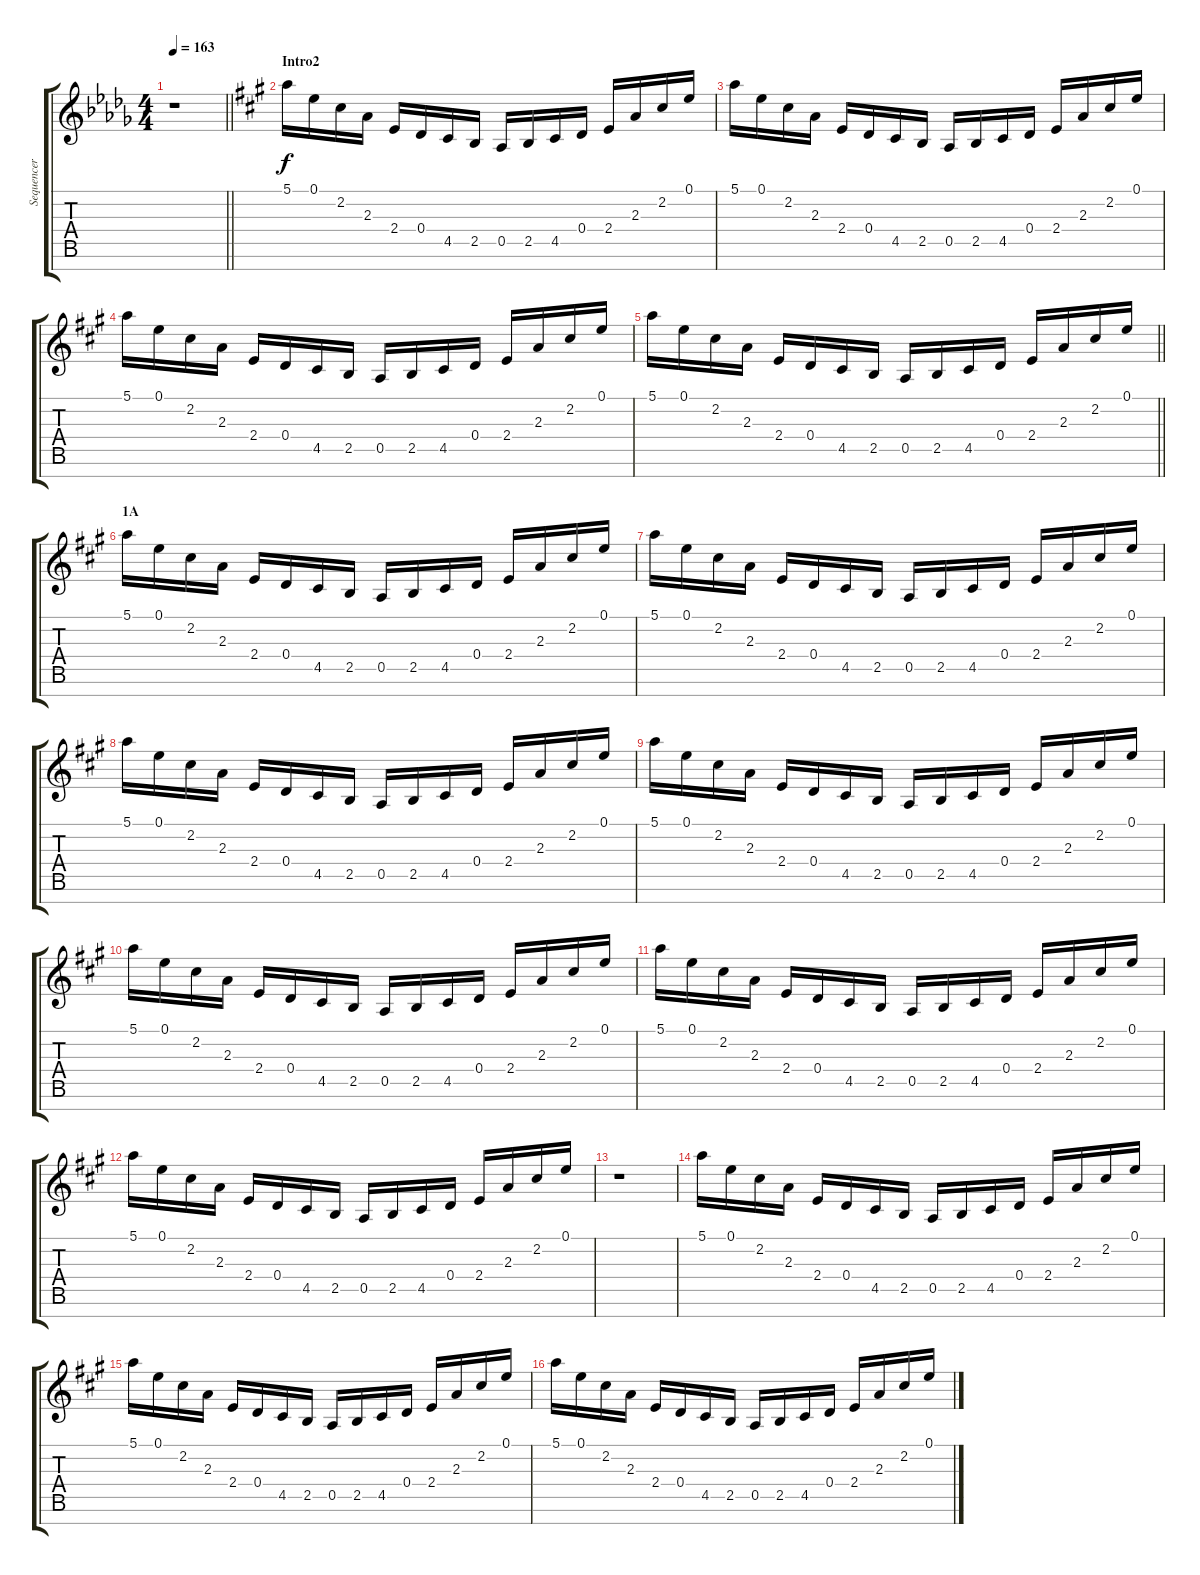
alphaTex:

\track ("Sequencer" "Sequencer") {instrument lead2sawtooth}
\staff {score tabs}
\tuning (E5 B4 G4 D4 A3 E3 B2) {hide}
\ts (4 4)
\tempo 163
\clef g2
\barLineRight lightlight
\ks db
r.1{dy f} |
\section ("" "Intro2")
\ks a
5.1.16 0.1.16 2.2.16 2.3.16 2.4.16 0.4.16 4.5.16 2.5.16 0.5.16 2.5.16 4.5.16 0.4.16 2.4.16 2.3.16 2.2.16 0.1.16 |
5.1.16 0.1.16 2.2.16 2.3.16 2.4.16 0.4.16 4.5.16 2.5.16 0.5.16 2.5.16 4.5.16 0.4.16 2.4.16 2.3.16 2.2.16 0.1.16 |
5.1.16 0.1.16 2.2.16 2.3.16 2.4.16 0.4.16 4.5.16 2.5.16 0.5.16 2.5.16 4.5.16 0.4.16 2.4.16 2.3.16 2.2.16 0.1.16 |
\barLineRight lightlight
5.1.16 0.1.16 2.2.16 2.3.16 2.4.16 0.4.16 4.5.16 2.5.16 0.5.16 2.5.16 4.5.16 0.4.16 2.4.16 2.3.16 2.2.16 0.1.16 |
\section ("" "1A")
5.1.16 0.1.16 2.2.16 2.3.16 2.4.16 0.4.16 4.5.16 2.5.16 0.5.16 2.5.16 4.5.16 0.4.16 2.4.16 2.3.16 2.2.16 0.1.16 |
5.1.16 0.1.16 2.2.16 2.3.16 2.4.16 0.4.16 4.5.16 2.5.16 0.5.16 2.5.16 4.5.16 0.4.16 2.4.16 2.3.16 2.2.16 0.1.16 |
5.1.16 0.1.16 2.2.16 2.3.16 2.4.16 0.4.16 4.5.16 2.5.16 0.5.16 2.5.16 4.5.16 0.4.16 2.4.16 2.3.16 2.2.16 0.1.16 |
5.1.16 0.1.16 2.2.16 2.3.16 2.4.16 0.4.16 4.5.16 2.5.16 0.5.16 2.5.16 4.5.16 0.4.16 2.4.16 2.3.16 2.2.16 0.1.16 |
5.1.16 0.1.16 2.2.16 2.3.16 2.4.16 0.4.16 4.5.16 2.5.16 0.5.16 2.5.16 4.5.16 0.4.16 2.4.16 2.3.16 2.2.16 0.1.16 |
5.1.16 0.1.16 2.2.16 2.3.16 2.4.16 0.4.16 4.5.16 2.5.16 0.5.16 2.5.16 4.5.16 0.4.16 2.4.16 2.3.16 2.2.16 0.1.16 |
5.1.16 0.1.16 2.2.16 2.3.16 2.4.16 0.4.16 4.5.16 2.5.16 0.5.16 2.5.16 4.5.16 0.4.16 2.4.16 2.3.16 2.2.16 0.1.16 |
r.1 |
5.1.16 0.1.16 2.2.16 2.3.16 2.4.16 0.4.16 4.5.16 2.5.16 0.5.16 2.5.16 4.5.16 0.4.16 2.4.16 2.3.16 2.2.16 0.1.16 |
5.1.16 0.1.16 2.2.16 2.3.16 2.4.16 0.4.16 4.5.16 2.5.16 0.5.16 2.5.16 4.5.16 0.4.16 2.4.16 2.3.16 2.2.16 0.1.16 |
5.1.16 0.1.16 2.2.16 2.3.16 2.4.16 0.4.16 4.5.16 2.5.16 0.5.16 2.5.16 4.5.16 0.4.16 2.4.16 2.3.16 2.2.16 0.1.16
